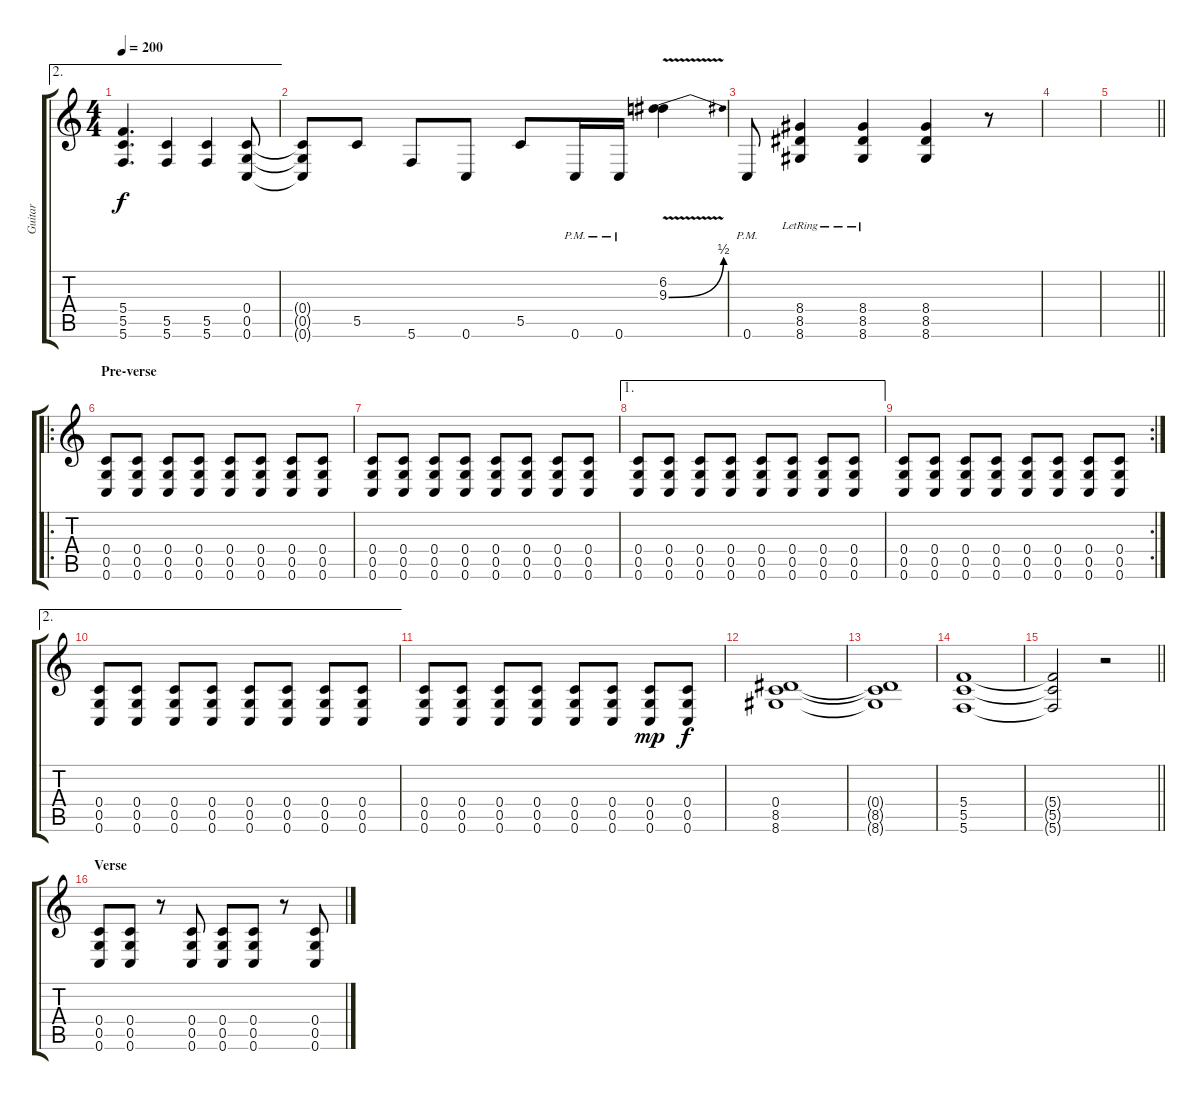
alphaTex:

\track ("Guitar" "Guitar") {instrument distortionguitar}
\staff {score tabs}
\tuning (D4 A3 F3 C3 G2 C2) {hide}
\ae 2
\ts (4 4)
\tempo 200
\clef g2
\ks c
(5.4 5.5 5.6).4{d dy f} (5.5 5.6).4 (5.5 5.6).4 (0.4 0.5 0.6).8 |
(0.4{t} 0.5{t} 0.6{t}).8 5.5.8 5.6.8 0.6.8 5.5.8 0.6{pm}.16 0.6{pm}.16 (6.2{v} 9.3{be (bend 0 0 60 2)}).4 |
0.6{pm}.8 (8.4{lr} 8.5{lr} 8.6{lr}).4 (8.4{lr} 8.5{lr} 8.6{lr}).4 (8.4 8.5 8.6).4 r.8 |
|
\barLineRight lightlight
|
\ro
\section ("" "Pre-verse")
(0.4 0.5 0.6).8 (0.4 0.5 0.6).8 (0.4 0.5 0.6).8 (0.4 0.5 0.6).8 (0.4 0.5 0.6).8 (0.4 0.5 0.6).8 (0.4 0.5 0.6).8 (0.4 0.5 0.6).8 |
(0.4 0.5 0.6).8 (0.4 0.5 0.6).8 (0.4 0.5 0.6).8 (0.4 0.5 0.6).8 (0.4 0.5 0.6).8 (0.4 0.5 0.6).8 (0.4 0.5 0.6).8 (0.4 0.5 0.6).8 |
\ae 1
(0.4 0.5 0.6).8 (0.4 0.5 0.6).8 (0.4 0.5 0.6).8 (0.4 0.5 0.6).8 (0.4 0.5 0.6).8 (0.4 0.5 0.6).8 (0.4 0.5 0.6).8 (0.4 0.5 0.6).8 |
\rc 2
(0.4 0.5 0.6).8 (0.4 0.5 0.6).8 (0.4 0.5 0.6).8 (0.4 0.5 0.6).8 (0.4 0.5 0.6).8 (0.4 0.5 0.6).8 (0.4 0.5 0.6).8 (0.4 0.5 0.6).8 |
\ae 2
(0.4 0.5 0.6).8 (0.4 0.5 0.6).8 (0.4 0.5 0.6).8 (0.4 0.5 0.6).8 (0.4 0.5 0.6).8 (0.4 0.5 0.6).8 (0.4 0.5 0.6).8 (0.4 0.5 0.6).8 |
(0.4 0.5 0.6).8 (0.4 0.5 0.6).8 (0.4 0.5 0.6).8 (0.4 0.5 0.6).8 (0.4 0.5 0.6).8 (0.4 0.5 0.6).8 (0.4 0.5 0.6).8{dy mp} (0.4 0.5 0.6).8{dy f} |
(0.4 8.5 8.6).1 |
(0.4{t} 8.5{t} 8.6{t}).1 |
(5.4 5.5 5.6).1 |
\barLineRight lightlight
(5.4{t} 5.5{t} 5.6{t}).2 r.2 |
\section ("" "Verse")
(0.4 0.5 0.6).8 (0.4 0.5 0.6).8 r.8 (0.4 0.5 0.6).8 (0.4 0.5 0.6).8 (0.4 0.5 0.6).8 r.8 (0.4 0.5 0.6).8
